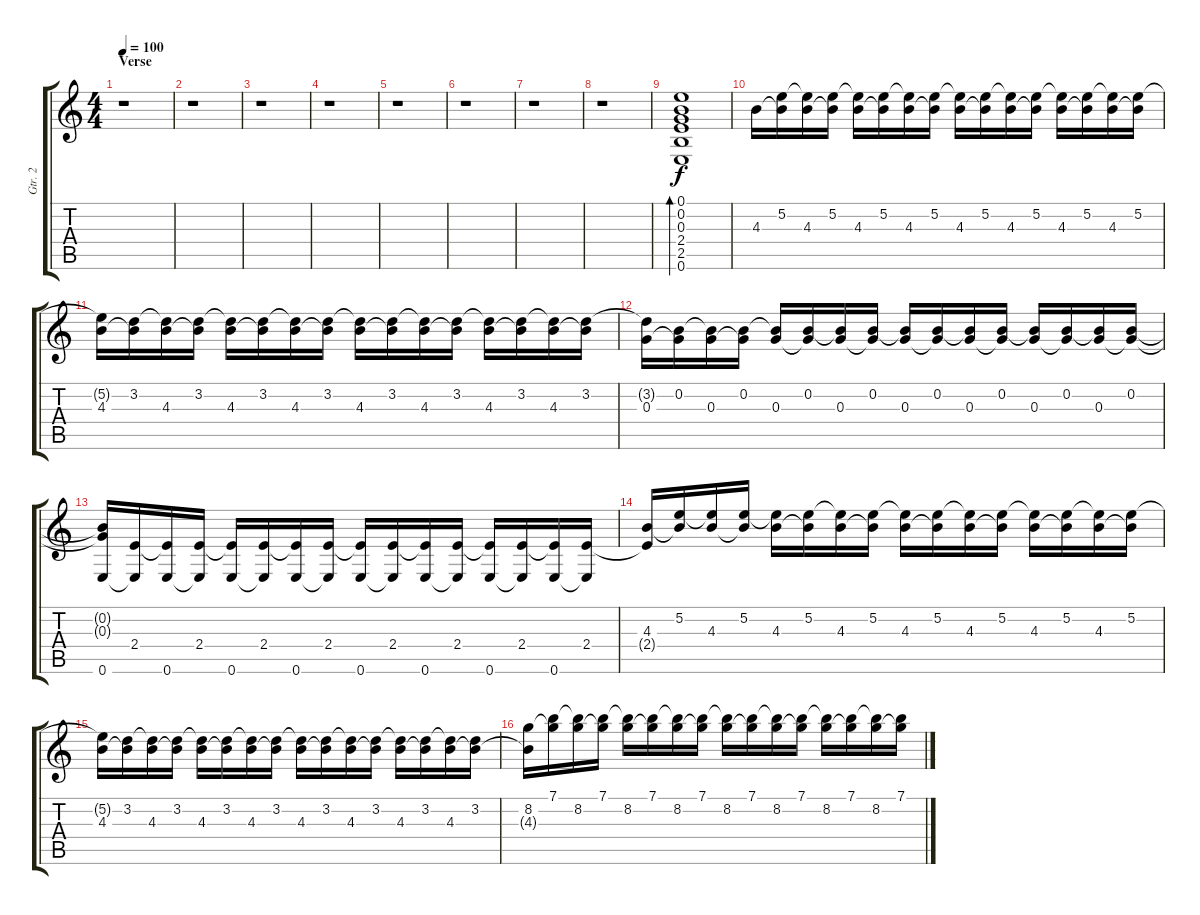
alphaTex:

\track ("Gtr. 2" "Gtr. 2") {instrument acousticguitarsteel}
\staff {score tabs}
\tuning (E4 B3 G3 D3 A2 E2) {hide}
\ts (4 4)
\section ("" "Verse")
\tempo 100
\clef g2
\ks c
r.1{dy f} |
r.1 |
r.1 |
r.1 |
r.1 |
r.1 |
r.1 |
r.1 |
(0.1 0.2 0.3 2.4 2.5 0.6).1{bd 120} |
4.3.16 (5.2 4.3{t}).16 (5.2{t} 4.3).16 (5.2 4.3{t}).16 (5.2{t} 4.3).16 (5.2 4.3{t}).16 (5.2{t} 4.3).16 (5.2 4.3{t}).16 (5.2{t} 4.3).16 (5.2 4.3{t}).16 (5.2{t} 4.3).16 (5.2 4.3{t}).16 (5.2{t} 4.3).16 (5.2 4.3{t}).16 (5.2{t} 4.3).16 (5.2 4.3{t}).16 |
(5.2{t} 4.3).16 (3.2 4.3{t}).16 (3.2{t} 4.3).16 (3.2 4.3{t}).16 (3.2{t} 4.3).16 (3.2 4.3{t}).16 (3.2{t} 4.3).16 (3.2 4.3{t}).16 (3.2{t} 4.3).16 (3.2 4.3{t}).16 (3.2{t} 4.3).16 (3.2 4.3{t}).16 (3.2{t} 4.3).16 (3.2 4.3{t}).16 (3.2{t} 4.3).16 (3.2 4.3{t}).16 |
(3.2{t} 0.3).16 (0.2 0.3{t}).16 (0.2{t} 0.3).16 (0.2 0.3{t}).16 (0.2{t} 0.3).16 (0.2 0.3{t}).16 (0.2{t} 0.3).16 (0.2 0.3{t}).16 (0.2{t} 0.3).16 (0.2 0.3{t}).16 (0.2{t} 0.3).16 (0.2 0.3{t}).16 (0.2{t} 0.3).16 (0.2 0.3{t}).16 (0.2{t} 0.3).16 (0.2 0.3{t}).16 |
(0.2{t} 0.3{t} 0.6).16 (2.4 0.6{t}).16 (2.4{t} 0.6).16 (2.4 0.6{t}).16 (2.4{t} 0.6).16 (2.4 0.6{t}).16 (2.4{t} 0.6).16 (2.4 0.6{t}).16 (2.4{t} 0.6).16 (2.4 0.6{t}).16 (2.4{t} 0.6).16 (2.4 0.6{t}).16 (2.4{t} 0.6).16 (2.4 0.6{t}).16 (2.4{t} 0.6).16 (2.4 0.6{t}).16 |
(4.3 2.4{t}).16 (5.2 4.3{t}).16 (5.2{t} 4.3).16 (5.2 4.3{t}).16 (5.2{t} 4.3).16 (5.2 4.3{t}).16 (5.2{t} 4.3).16 (5.2 4.3{t}).16 (5.2{t} 4.3).16 (5.2 4.3{t}).16 (5.2{t} 4.3).16 (5.2 4.3{t}).16 (5.2{t} 4.3).16 (5.2 4.3{t}).16 (5.2{t} 4.3).16 (5.2 4.3{t}).16 |
(5.2{t} 4.3).16 (3.2 4.3{t}).16 (3.2{t} 4.3).16 (3.2 4.3{t}).16 (3.2{t} 4.3).16 (3.2 4.3{t}).16 (3.2{t} 4.3).16 (3.2 4.3{t}).16 (3.2{t} 4.3).16 (3.2 4.3{t}).16 (3.2{t} 4.3).16 (3.2 4.3{t}).16 (3.2{t} 4.3).16 (3.2 4.3{t}).16 (3.2{t} 4.3).16 (3.2 4.3{t}).16 |
(8.2 4.3{t}).16 (7.1 8.2{t}).16 (7.1{t} 8.2).16 (7.1 8.2{t}).16 (7.1{t} 8.2).16 (7.1 8.2{t}).16 (7.1{t} 8.2).16 (7.1 8.2{t}).16 (7.1{t} 8.2).16 (7.1 8.2{t}).16 (7.1{t} 8.2).16 (7.1 8.2{t}).16 (7.1{t} 8.2).16 (7.1 8.2{t}).16 (7.1{t} 8.2).16 (7.1 8.2{t}).16
